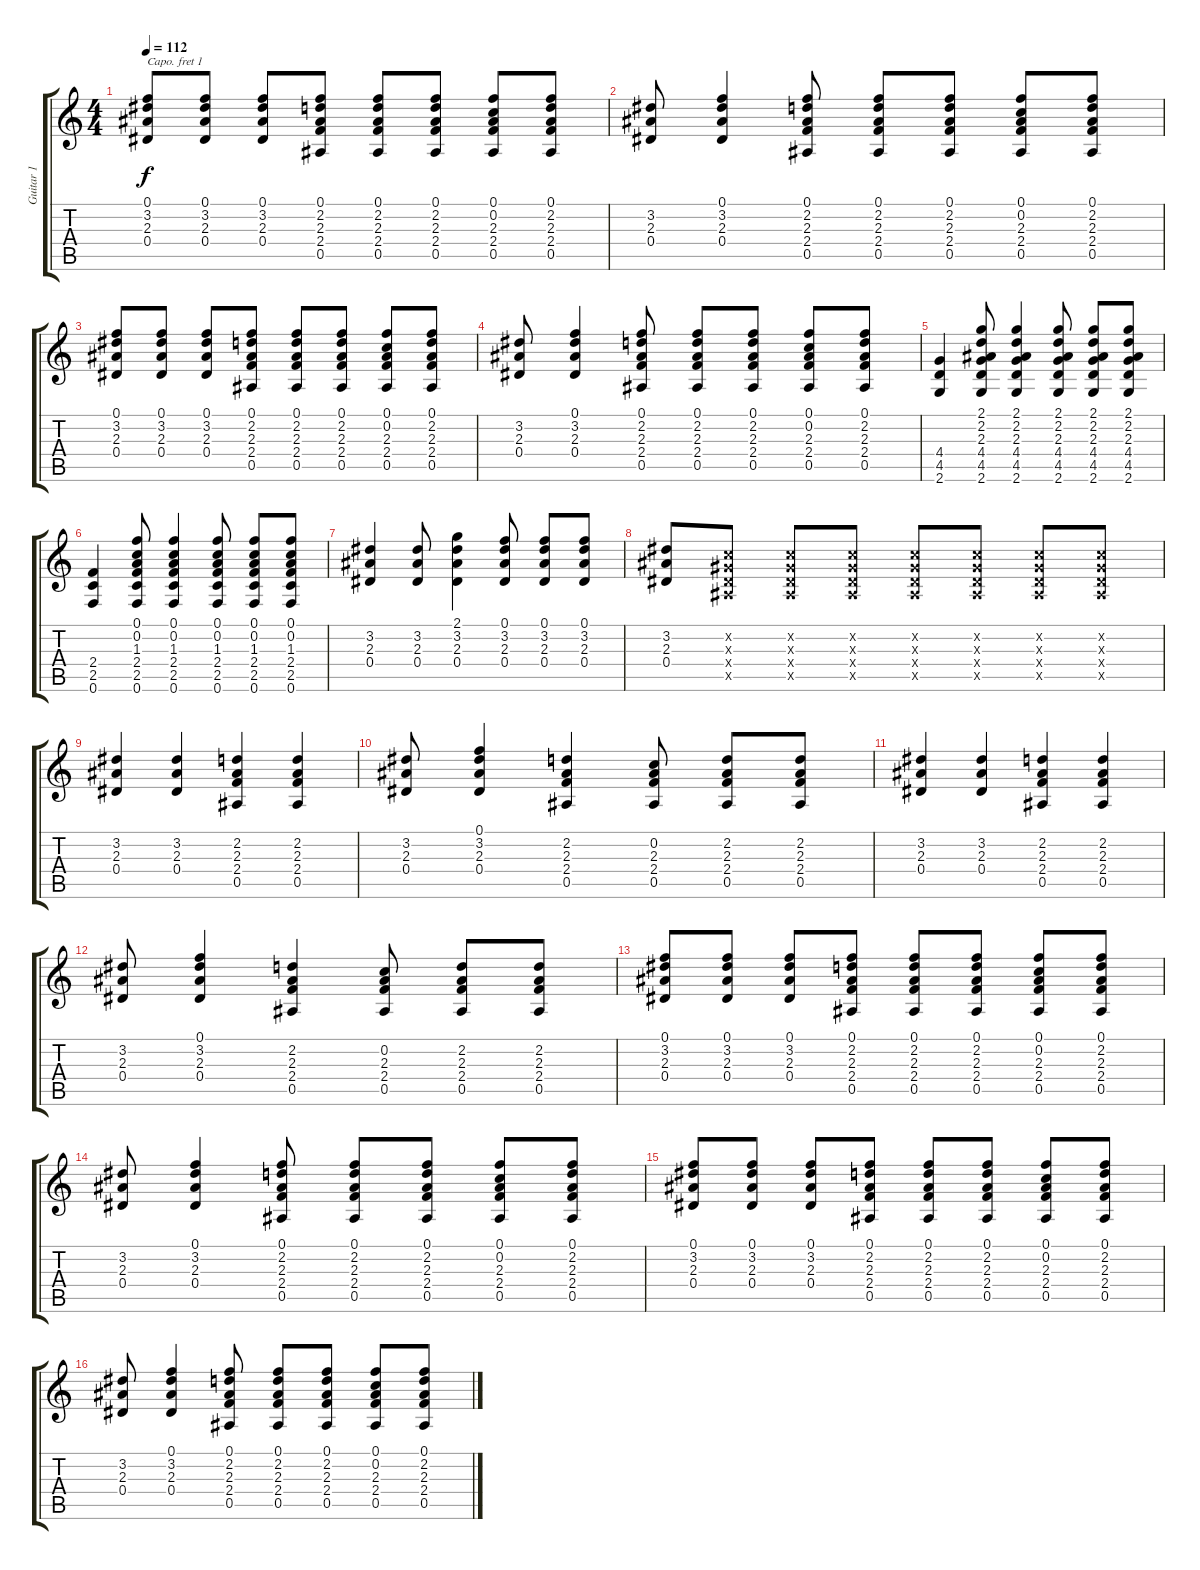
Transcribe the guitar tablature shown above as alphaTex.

\track ("Guitar 1" "Guitar 1") {instrument acousticguitarsteel}
\staff {score tabs}
\capo 1
\tuning (E4 B3 G3 D3 A2 E2) {hide}
\ts (4 4)
\tempo 112
\clef g2
\ks c
(0.1 3.2 2.3 0.4).8{dy f} (0.1 3.2 2.3 0.4).8 (0.1 3.2 2.3 0.4).8 (0.1 2.2 2.3 2.4 0.5).8 (0.1 2.2 2.3 2.4 0.5).8 (0.1 2.2 2.3 2.4 0.5).8 (0.1 0.2 2.3 2.4 0.5).8 (0.1 2.2 2.3 2.4 0.5).8 |
(3.2 2.3 0.4).8 (0.1 3.2 2.3 0.4).4 (0.1 2.2 2.3 2.4 0.5).8 (0.1 2.2 2.3 2.4 0.5).8 (0.1 2.2 2.3 2.4 0.5).8 (0.1 0.2 2.3 2.4 0.5).8 (0.1 2.2 2.3 2.4 0.5).8 |
(0.1 3.2 2.3 0.4).8 (0.1 3.2 2.3 0.4).8 (0.1 3.2 2.3 0.4).8 (0.1 2.2 2.3 2.4 0.5).8 (0.1 2.2 2.3 2.4 0.5).8 (0.1 2.2 2.3 2.4 0.5).8 (0.1 0.2 2.3 2.4 0.5).8 (0.1 2.2 2.3 2.4 0.5).8 |
(3.2 2.3 0.4).8 (0.1 3.2 2.3 0.4).4 (0.1 2.2 2.3 2.4 0.5).8 (0.1 2.2 2.3 2.4 0.5).8 (0.1 2.2 2.3 2.4 0.5).8 (0.1 0.2 2.3 2.4 0.5).8 (0.1 2.2 2.3 2.4 0.5).8 |
(4.4 4.5 2.6).4 (2.1 2.2 2.3 4.4 4.5 2.6).8 (2.1 2.2 2.3 4.4 4.5 2.6).4 (2.1 2.2 2.3 4.4 4.5 2.6).8 (2.1 2.2 2.3 4.4 4.5 2.6).8 (2.1 2.2 2.3 4.4 4.5 2.6).8 |
(2.4 2.5 0.6).4 (0.1 0.2 1.3 2.4 2.5 0.6).8 (0.1 0.2 1.3 2.4 2.5 0.6).4 (0.1 0.2 1.3 2.4 2.5 0.6).8 (0.1 0.2 1.3 2.4 2.5 0.6).8 (0.1 0.2 1.3 2.4 2.5 0.6).8 |
(3.2 2.3 0.4).4 (3.2 2.3 0.4).8 (2.1 3.2 2.3 0.4).4 (0.1 3.2 2.3 0.4).8 (0.1 3.2 2.3 0.4).8 (0.1 3.2 2.3 0.4).8 |
(3.2 2.3 0.4).8 (0.2{x} 0.3{x} 0.4{x} 0.5{x}).8 (0.2{x} 0.3{x} 0.4{x} 0.5{x}).8 (0.2{x} 0.3{x} 0.4{x} 0.5{x}).8 (0.2{x} 0.3{x} 0.4{x} 0.5{x}).8 (0.2{x} 0.3{x} 0.4{x} 0.5{x}).8 (0.2{x} 0.3{x} 0.4{x} 0.5{x}).8 (0.2{x} 0.3{x} 0.4{x} 0.5{x}).8 |
(3.2 2.3 0.4).4 (3.2 2.3 0.4).4 (2.2 2.3 2.4 0.5).4 (2.2 2.3 2.4 0.5).4 |
(3.2 2.3 0.4).8 (0.1 3.2 2.3 0.4).4 (2.2 2.3 2.4 0.5).4 (0.2 2.3 2.4 0.5).8 (2.2 2.3 2.4 0.5).8 (2.2 2.3 2.4 0.5).8 |
(3.2 2.3 0.4).4 (3.2 2.3 0.4).4 (2.2 2.3 2.4 0.5).4 (2.2 2.3 2.4 0.5).4 |
(3.2 2.3 0.4).8 (0.1 3.2 2.3 0.4).4 (2.2 2.3 2.4 0.5).4 (0.2 2.3 2.4 0.5).8 (2.2 2.3 2.4 0.5).8 (2.2 2.3 2.4 0.5).8 |
(0.1 3.2 2.3 0.4).8 (0.1 3.2 2.3 0.4).8 (0.1 3.2 2.3 0.4).8 (0.1 2.2 2.3 2.4 0.5).8 (0.1 2.2 2.3 2.4 0.5).8 (0.1 2.2 2.3 2.4 0.5).8 (0.1 0.2 2.3 2.4 0.5).8 (0.1 2.2 2.3 2.4 0.5).8 |
(3.2 2.3 0.4).8 (0.1 3.2 2.3 0.4).4 (0.1 2.2 2.3 2.4 0.5).8 (0.1 2.2 2.3 2.4 0.5).8 (0.1 2.2 2.3 2.4 0.5).8 (0.1 0.2 2.3 2.4 0.5).8 (0.1 2.2 2.3 2.4 0.5).8 |
(0.1 3.2 2.3 0.4).8 (0.1 3.2 2.3 0.4).8 (0.1 3.2 2.3 0.4).8 (0.1 2.2 2.3 2.4 0.5).8 (0.1 2.2 2.3 2.4 0.5).8 (0.1 2.2 2.3 2.4 0.5).8 (0.1 0.2 2.3 2.4 0.5).8 (0.1 2.2 2.3 2.4 0.5).8 |
(3.2 2.3 0.4).8 (0.1 3.2 2.3 0.4).4 (0.1 2.2 2.3 2.4 0.5).8 (0.1 2.2 2.3 2.4 0.5).8 (0.1 2.2 2.3 2.4 0.5).8 (0.1 0.2 2.3 2.4 0.5).8 (0.1 2.2 2.3 2.4 0.5).8
